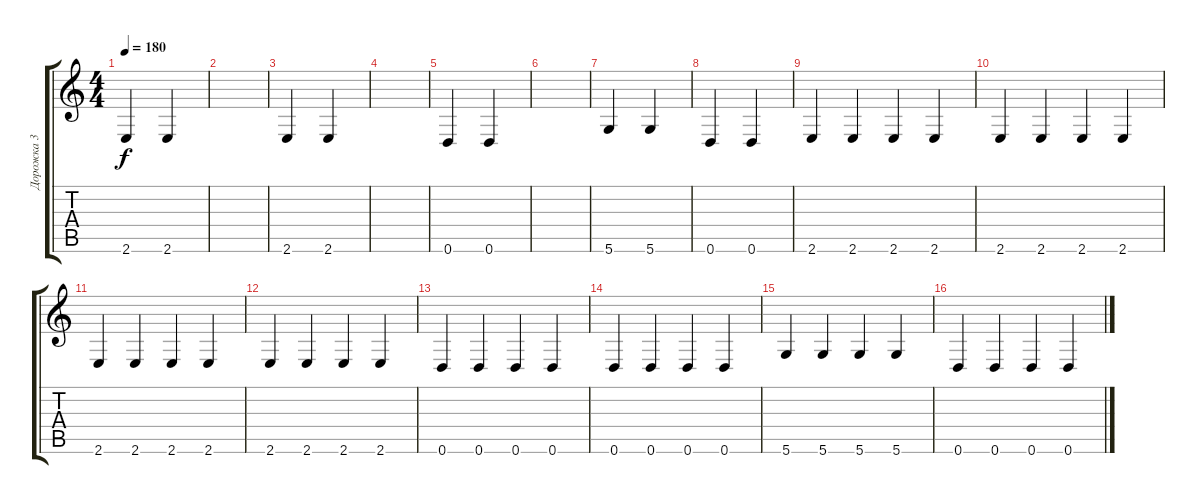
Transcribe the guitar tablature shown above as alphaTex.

\track ("Дорожка 3" "Дорожка 3") {instrument electricbassfinger}
\staff {score tabs}
\tuning (E4 B3 G3 D3 A2 D2) {hide}
\ts (4 4)
\tempo 180
\clef g2
\ks c
2.6.4{dy f} 2.6.4 |
|
2.6.4 2.6.4 |
|
0.6.4 0.6.4 |
|
5.6.4 5.6.4 |
0.6.4 0.6.4 |
2.6.4 2.6.4 2.6.4 2.6.4 |
2.6.4 2.6.4 2.6.4 2.6.4 |
2.6.4 2.6.4 2.6.4 2.6.4 |
2.6.4 2.6.4 2.6.4 2.6.4 |
0.6.4 0.6.4 0.6.4 0.6.4 |
0.6.4 0.6.4 0.6.4 0.6.4 |
5.6.4 5.6.4 5.6.4 5.6.4 |
0.6.4 0.6.4 0.6.4 0.6.4
